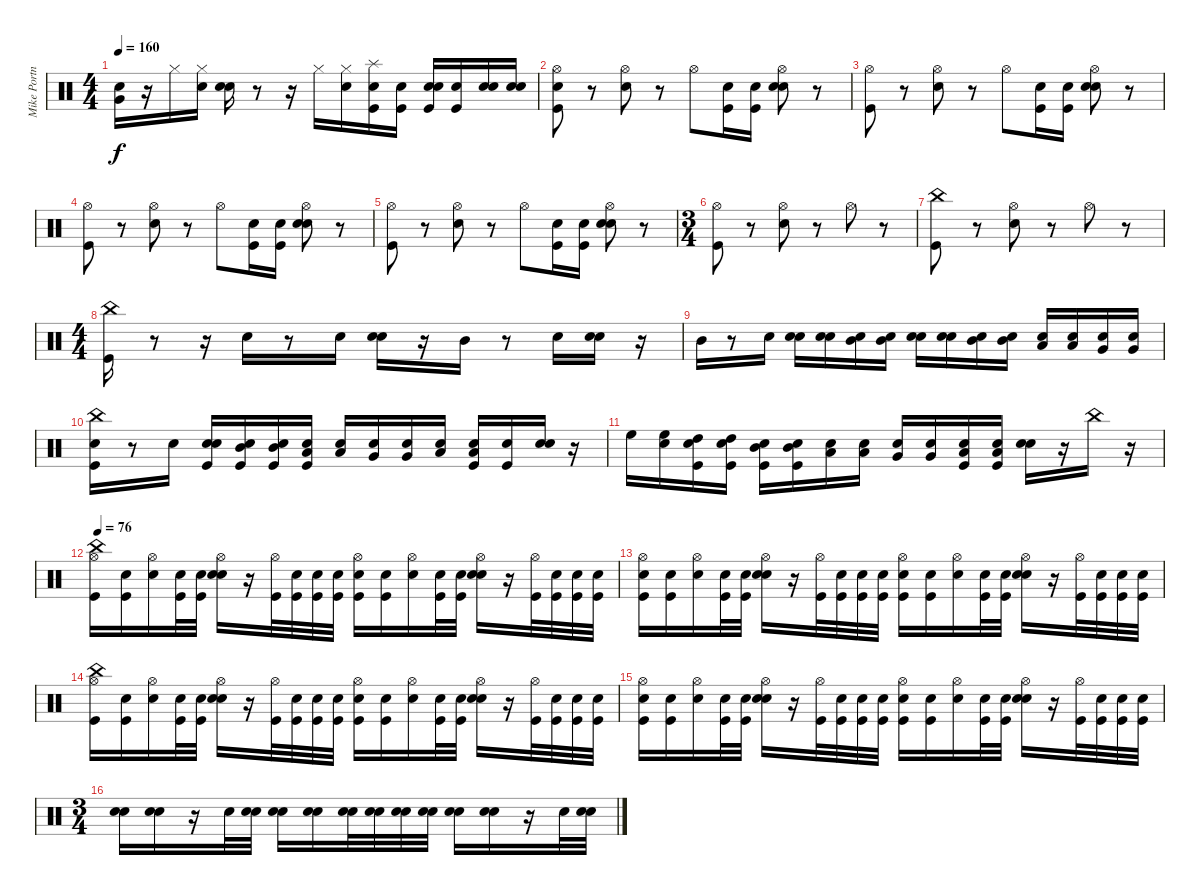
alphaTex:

\track ("Mike Portnoy - Drum" "Mike Portn") {instrument percussion}
\staff {score}
\articulation defaults
\ts (4 4)
\tempo 160
\clef neutral
\ks c
("Snare (hit)" "Very Low Tom (hit)").16{dy f} r.16 "Hi-Hat (closed)".16 ("Snare (hit)" "Hi-Hat (closed)").16 ("Snare (hit)" "Snare (hit) 2").16 r.8 r.16 "Hi-Hat (closed)".16 ("Snare (hit)" "Hi-Hat (closed)").16 ("Snare (hit)" "Kick (hit)" "Splash (hit)").16 ("Snare (hit)" "Kick (hit)").16 ("Snare (hit)" "Kick (hit)" "Snare (hit) 2").16 ("Snare (hit)" "Kick (hit)").16 ("Snare (hit)" "Snare (hit) 2").16 ("Snare (hit)" "Snare (hit) 2").16 |
("Snare (hit)" "Kick (hit)" "Hi-Hat (open)").8 r.8 ("Snare (hit) 2" "Hi-Hat (open)").8 r.8 "Hi-Hat (open)".8 ("Snare (hit)" "Kick (hit)").16 ("Snare (hit)" "Kick (hit)").16 ("Snare (hit)" "Snare (hit) 2" "Hi-Hat (open)").8 r.8 |
("Kick (hit)" "Hi-Hat (open)").8 r.8 ("Snare (hit) 2" "Hi-Hat (open)").8 r.8 "Hi-Hat (open)".8 ("Snare (hit)" "Kick (hit)").16 ("Snare (hit)" "Kick (hit)").16 ("Snare (hit)" "Snare (hit) 2" "Hi-Hat (open)").8 r.8 |
("Kick (hit)" "Hi-Hat (open)").8 r.8 ("Snare (hit) 2" "Hi-Hat (open)").8 r.8 "Hi-Hat (open)".8 ("Snare (hit)" "Kick (hit)").16 ("Snare (hit)" "Kick (hit)").16 ("Snare (hit)" "Snare (hit) 2" "Hi-Hat (open)").8 r.8 |
("Kick (hit)" "Hi-Hat (open)").8 r.8 ("Snare (hit) 2" "Hi-Hat (open)").8 r.8 "Hi-Hat (open)".8 ("Snare (hit)" "Kick (hit)").16 ("Snare (hit)" "Kick (hit)").16 ("Snare (hit)" "Snare (hit) 2" "Hi-Hat (open)").8 r.8 |
\ts (3 4)
("Kick (hit)" "Hi-Hat (open)").8 r.8 ("Snare (hit) 2" "Hi-Hat (open)").8 r.8 "Hi-Hat (open)".8 r.8 |
("Kick (hit)" "China (hit)").8 r.8 ("Snare (hit) 2" "Hi-Hat (open)").8 r.8 "Hi-Hat (open)".8 r.8 |
\ts (4 4)
("Kick (hit)" "China (hit)").16 r.8 r.16 "Snare (hit) 2".16 r.8 "Snare (hit) 2".16 ("Snare (hit)" "Snare (hit) 2").16 r.16 "Mid Tom (hit)".16 r.8 "Snare (hit) 2".16 ("Snare (hit)" "Snare (hit) 2").16 r.16 |
"Mid Tom (hit)".16 r.8 "Snare (hit) 2".16 ("Snare (hit)" "Snare (hit) 2").16 ("Snare (hit)" "Snare (hit) 2").16 ("Snare (hit)" "Mid Tom (hit)").16 ("Snare (hit)" "Mid Tom (hit)").16 ("Snare (hit)" "Snare (hit) 2").16 ("Snare (hit)" "Snare (hit) 2").16 ("Snare (hit)" "Mid Tom (hit)").16 ("Snare (hit)" "Mid Tom (hit)").16 ("Snare (hit)" "Low Tom (hit)").16 ("Snare (hit)" "Low Tom (hit)").16 ("Snare (hit)" "Very Low Tom (hit)").16 ("Snare (hit)" "Very Low Tom (hit)").16 |
("Snare (hit)" "Kick (hit)" "China (hit)").16 r.8 "Snare (hit) 2".16 ("Snare (hit)" "Kick (hit)" "Snare (hit) 2").16 ("Snare (hit)" "Kick (hit)" "Mid Tom (hit)").16 ("Snare (hit)" "Kick (hit)" "Mid Tom (hit)").16 ("Snare (hit)" "Kick (hit)" "Low Tom (hit)").16 ("Snare (hit)" "Low Tom (hit)").16 ("Snare (hit)" "Very Low Tom (hit)").16 ("Snare (hit)" "Very Low Tom (hit)").16 ("Snare (hit)" "Low Floor Tom (hit)").16 ("Snare (hit)" "Kick (hit)" "Low Floor Tom (hit)").16 ("Snare (hit)" "Kick (hit)").16 ("Snare (hit)" "Snare (hit) 2").16 r.16 |
"High Floor Tom (hit)".16 ("Snare (hit)" "High Floor Tom (hit)").16 ("Snare (hit)" "Kick (hit)" "High Tom (hit)").16 ("Snare (hit)" "Kick (hit)" "High Tom (hit)").16 ("Snare (hit)" "Kick (hit)" "Mid Tom (hit)").16 ("Snare (hit)" "Kick (hit)" "Mid Tom (hit)").16 ("Snare (hit)" "Low Tom (hit)").16 ("Snare (hit)" "Low Tom (hit)").16 ("Snare (hit)" "Very Low Tom (hit)").16 ("Snare (hit)" "Very Low Tom (hit)").16 ("Snare (hit)" "Kick (hit)" "Low Floor Tom (hit)").16 ("Snare (hit)" "Kick (hit)" "Low Floor Tom (hit)").16 ("Snare (hit)" "Snare (hit) 2").16 r.16 "China (hit)".16 r.16 |
\tempo 76
("Kick (hit)" "Hi-Hat (open)" "China (hit)").16 ("Snare (hit)" "Kick (hit)").16 ("Snare (hit)" "Hi-Hat (open)").16 ("Snare (hit)" "Kick (hit)").32 ("Snare (hit)" "Kick (hit)").32 ("Snare (hit)" "Snare (hit) 2" "Hi-Hat (open)").16 r.16 ("Kick (hit)" "Hi-Hat (open)").32 ("Snare (hit)" "Kick (hit)").32 ("Snare (hit)" "Kick (hit)").32 ("Snare (hit)" "Kick (hit)").32 ("Snare (hit)" "Kick (hit)" "Hi-Hat (open)").16 ("Snare (hit)" "Kick (hit)").16 ("Snare (hit)" "Hi-Hat (open)").16 ("Snare (hit)" "Kick (hit)").32 ("Snare (hit)" "Kick (hit)").32 ("Snare (hit)" "Snare (hit) 2" "Hi-Hat (open)").16 r.16 ("Kick (hit)" "Hi-Hat (open)").32 ("Snare (hit)" "Kick (hit)").32 ("Snare (hit)" "Kick (hit)").32 ("Snare (hit)" "Kick (hit)").32 |
("Snare (hit)" "Kick (hit)" "Hi-Hat (open)").16 ("Snare (hit)" "Kick (hit)").16 ("Snare (hit)" "Hi-Hat (open)").16 ("Snare (hit)" "Kick (hit)").32 ("Snare (hit)" "Kick (hit)").32 ("Snare (hit)" "Snare (hit) 2" "Hi-Hat (open)").16 r.16 ("Kick (hit)" "Hi-Hat (open)").32 ("Snare (hit)" "Kick (hit)").32 ("Snare (hit)" "Kick (hit)").32 ("Snare (hit)" "Kick (hit)").32 ("Snare (hit)" "Kick (hit)" "Hi-Hat (open)").16 ("Snare (hit)" "Kick (hit)").16 ("Snare (hit)" "Hi-Hat (open)").16 ("Snare (hit)" "Kick (hit)").32 ("Snare (hit)" "Kick (hit)").32 ("Snare (hit)" "Snare (hit) 2" "Hi-Hat (open)").16 r.16 ("Kick (hit)" "Hi-Hat (open)").32 ("Snare (hit)" "Kick (hit)").32 ("Snare (hit)" "Kick (hit)").32 ("Snare (hit)" "Kick (hit)").32 |
("Kick (hit)" "Hi-Hat (open)" "China (hit)").16 ("Snare (hit)" "Kick (hit)").16 ("Snare (hit)" "Hi-Hat (open)").16 ("Snare (hit)" "Kick (hit)").32 ("Snare (hit)" "Kick (hit)").32 ("Snare (hit)" "Snare (hit) 2" "Hi-Hat (open)").16 r.16 ("Kick (hit)" "Hi-Hat (open)").32 ("Snare (hit)" "Kick (hit)").32 ("Snare (hit)" "Kick (hit)").32 ("Snare (hit)" "Kick (hit)").32 ("Snare (hit)" "Kick (hit)" "Hi-Hat (open)").16 ("Snare (hit)" "Kick (hit)").16 ("Snare (hit)" "Hi-Hat (open)").16 ("Snare (hit)" "Kick (hit)").32 ("Snare (hit)" "Kick (hit)").32 ("Snare (hit)" "Snare (hit) 2" "Hi-Hat (open)").16 r.16 ("Kick (hit)" "Hi-Hat (open)").32 ("Snare (hit)" "Kick (hit)").32 ("Snare (hit)" "Kick (hit)").32 ("Snare (hit)" "Kick (hit)").32 |
("Snare (hit)" "Kick (hit)" "Hi-Hat (open)").16 ("Snare (hit)" "Kick (hit)").16 ("Snare (hit)" "Hi-Hat (open)").16 ("Snare (hit)" "Kick (hit)").32 ("Snare (hit)" "Kick (hit)").32 ("Snare (hit)" "Snare (hit) 2" "Hi-Hat (open)").16 r.16 ("Kick (hit)" "Hi-Hat (open)").32 ("Snare (hit)" "Kick (hit)").32 ("Snare (hit)" "Kick (hit)").32 ("Snare (hit)" "Kick (hit)").32 ("Snare (hit)" "Kick (hit)" "Hi-Hat (open)").16 ("Snare (hit)" "Kick (hit)").16 ("Snare (hit)" "Hi-Hat (open)").16 ("Snare (hit)" "Kick (hit)").32 ("Snare (hit)" "Kick (hit)").32 ("Snare (hit)" "Snare (hit) 2" "Hi-Hat (open)").16 r.16 ("Kick (hit)" "Hi-Hat (open)").32 ("Snare (hit)" "Kick (hit)").32 ("Snare (hit)" "Kick (hit)").32 ("Snare (hit)" "Kick (hit)").32 |
\ts (3 4)
("Snare (hit)" "Snare (hit) 2").16 ("Snare (hit)" "Snare (hit) 2").16 r.16 "Snare (hit) 2".32 ("Snare (hit)" "Snare (hit) 2").32 ("Snare (hit)" "Snare (hit) 2").16 ("Snare (hit)" "Snare (hit) 2").16 ("Snare (hit)" "Snare (hit) 2").32 ("Snare (hit)" "Snare (hit) 2").32 ("Snare (hit)" "Snare (hit) 2").32 ("Snare (hit)" "Snare (hit) 2").32 ("Snare (hit)" "Snare (hit) 2").16 ("Snare (hit)" "Snare (hit) 2").16 r.16 "Snare (hit) 2".32 ("Snare (hit)" "Snare (hit) 2").32
